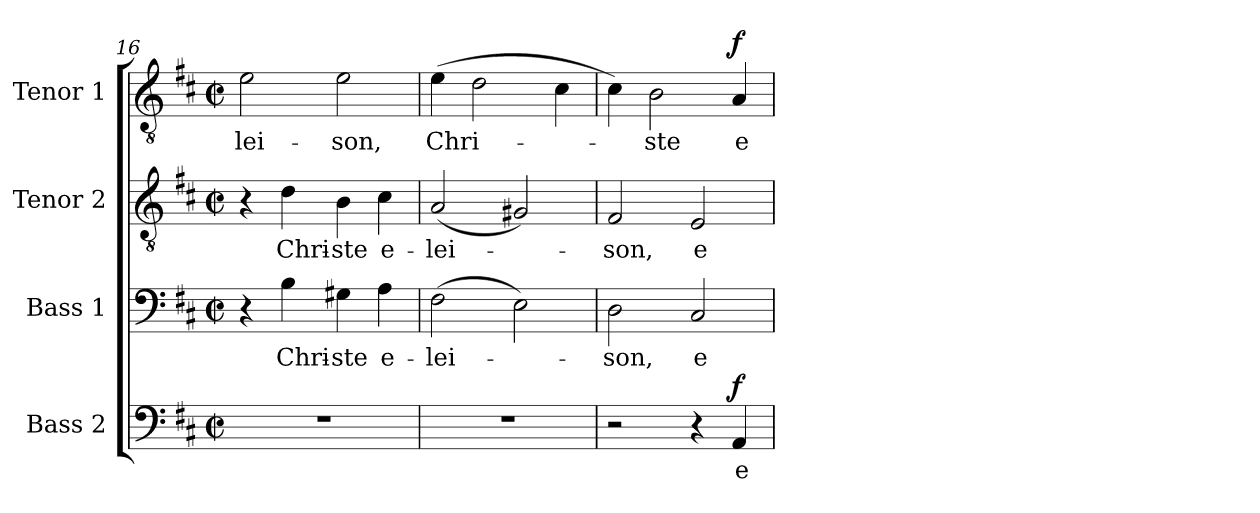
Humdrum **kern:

**kern	**text	**dynam	**kern	**text	**kern	**text	**kern	**text	**dynam
*part4	*part4	*part4	*part3	*part3	*part2	*part2	*part1	*part1	*part1
*staff4	*staff4	*staff4	*staff3	*staff3	*staff2	*staff2	*staff1	*staff1	*staff1
*I"Bass 2	*	*	*I"Bass 1	*	*I"Tenor 2	*	*I"Tenor 1	*	*
*I'B. 2	*	*	*I'B. 1	*	*I'T. 2	*	*I'T. 1	*	*
*clefF4	*	*	*clefF4	*	*clefGv2	*	*clefGv2	*	*
*k[f#c#]	*	*	*k[f#c#]	*	*k[f#c#]	*	*k[f#c#]	*	*
*D:	*	*	*D:	*	*D:	*	*D:	*	*
*M2/2	*	*	*M2/2	*	*M2/2	*	*M2/2	*	*
*met(c|)	*	*	*met(c|)	*	*met(c|)	*	*met(c|)	*	*
=16	=16	=16	=16	=16	=16	=16	=16	=16	=16
!	!	!	!	!	!	!	!	!LO:LY:b	!
1r	.	.	4r	.	4r	.	2e\	-lei-	.
!	!	!	!	!LO:LY:b	!	!LO:LY:b	!	!	!
.	.	.	4B\	Chri-	4d\	Chri-	.	.	.
!	!	!	!	!LO:LY:b	!	!LO:LY:b	!	!LO:LY:b	!
.	.	.	4G#X\	-ste	4B\	-ste	2e\	-son,	.
!	!	!	!	!LO:LY:b	!	!LO:LY:b	!	!	!
.	.	.	4A\	e-	4c#\	e-	.	.	.
!!LO:PB:g=z
=17	=17	=17	=17	=17	=17	=17	=17	=17	=17
!	!	!	!	!LO:LY:b	!	!LO:LY:b	!	!LO:LY:b	!
1r	.	.	(>2F#\	-lei-	(<2A/	-lei-	(>4e\	Chri-	.
.	.	.	.	.	.	.	2d\	.	.
.	.	.	2E\)	.	2G#X/)	.	.	.	.
.	.	.	.	.	.	.	4c#\	.	.
=18	=18	=18	=18	=18	=18	=18	=18	=18	=18
!	!	!	!	!LO:LY:b	!	!LO:LY:b	!	!	!
2r	.	.	2D\	-son,	2F#/	-son,	4c#\)	.	.
!	!	!	!	!	!	!	!	!LO:LY:b	!
.	.	.	.	.	.	.	2B\	-ste	.
!	!	!	!	!LO:LY:b	!	!LO:LY:b	!	!	!
4r	.	.	2C#/	e-	2E/	e-	.	.	.
!	!LO:LY:b	!LO:DY:a	!	!	!	!	!	!LO:LY:b	!LO:DY:a
4AA/	e-	f	.	.	.	.	4A/	e-	f
=	=	=	=	=	=	=	=	=	=
*-	*-	*-	*-	*-	*-	*-	*-	*-	*-
